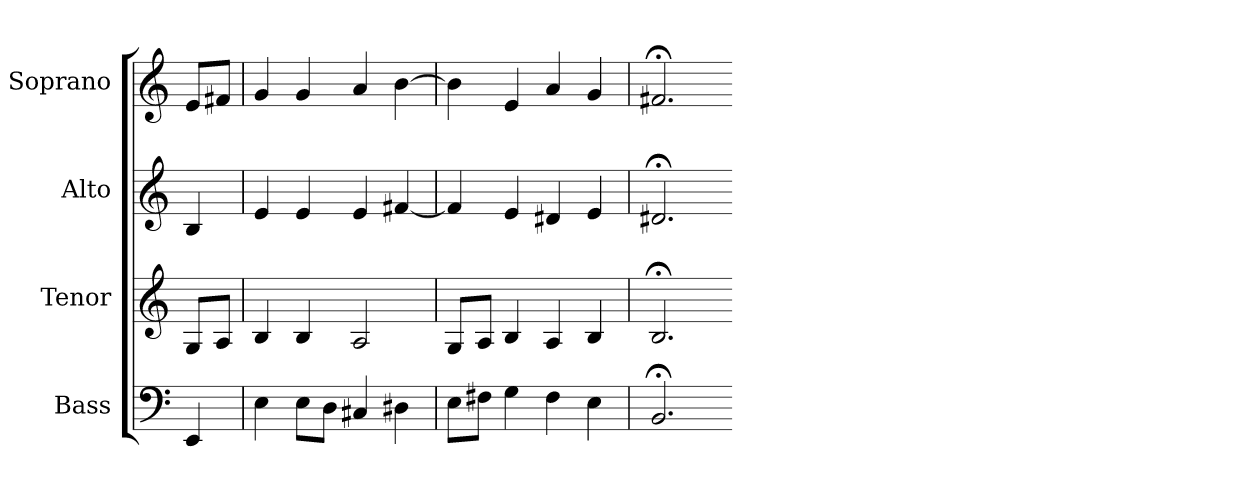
**kern	**kern	**kern	**kern
*part4	*part3	*part2	*part1
*staff4	*staff3	*staff2	*staff1
*I"Bass	*I"Tenor	*I"Alto	*I"Soprano
*I'B	*I'T	*I'A	*I'S
=	=	=	=
4EE	8GL	4B	8eL
.	8AJ	.	8f#XJ
=1	=1	=1	=1
4E	4B	4e	4g
8EL	4B	4e	4g
8DJ	.	.	.
4C#X	2A	4e	4a
4D#X	.	[4f#X	[4b
=2	=2	=2	=2
8EL	8GL	4f#]	4b]
8F#XJ	8AJ	.	.
4G	4B	4e	4e
4F#	4A	4d#X	4a
4E	4B	4e	4g
=3	=3	=3	=3
2.BB;<	2.B;<	2.d#X;<	2.f#X;<
=-	=-	=-	=-
*-	*-	*-	*-
